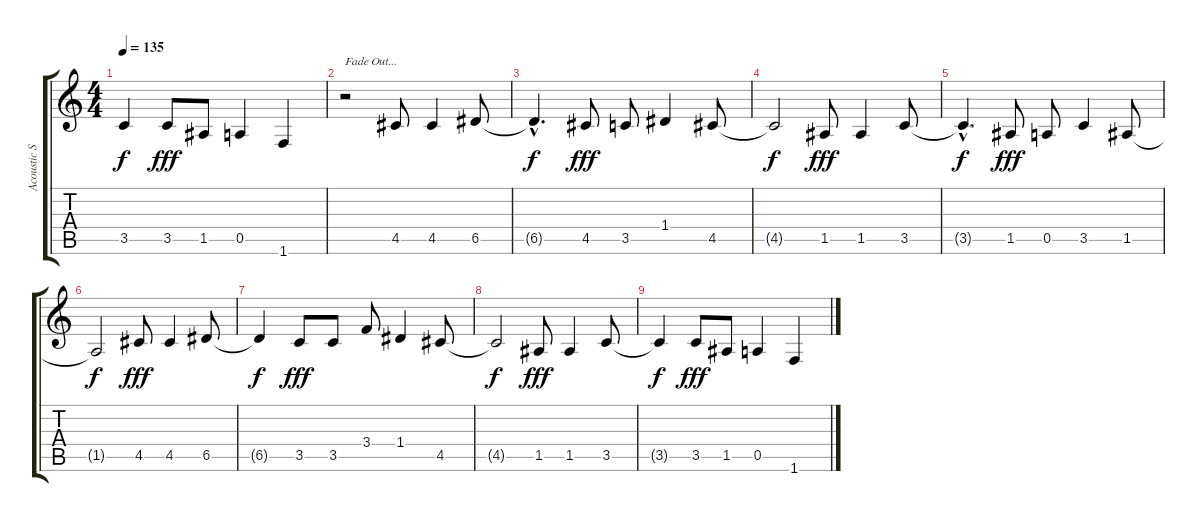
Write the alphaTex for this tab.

\track ("Acoustic Solo" "Acoustic S") {instrument acousticguitarsteel}
\staff {score tabs}
\tuning (E4 B3 G3 D3 A2 E2) {hide}
\ts (4 4)
\tempo 135
\clef g2
\ks c
3.5{t}.4{dy f} 3.5.8{dy fff} 1.5.8 0.5.4 1.6.4 |
r.2{txt "Fade Out..."} 4.5.8{volume 13} 4.5.4 6.5.8 |
6.5{hac t}.4{d dy f} 4.5.8{dy fff volume 12} 3.5.8 1.4.4 4.5.8{volume 11} |
4.5{t}.2{dy f} 1.5.8{dy fff} 1.5.4{volume 10} 3.5.8 |
3.5{hac t}.4{d dy f} 1.5.8{dy fff volume 9} 0.5.8 3.5.4 1.5.8{volume 8} |
1.5{t}.2{dy f} 4.5.8{dy fff} 4.5.4{volume 7} 6.5.8 |
6.5{t}.4{dy f} 3.5.8{dy fff} 3.5.8{volume 6} 3.4.8 1.4.4 4.5.8{volume 5} |
4.5{t}.2{dy f} 1.5.8{dy fff} 1.5.4{volume 4} 3.5.8 |
3.5{t}.4{dy f} 3.5.8{dy fff volume 3} 1.5.8 0.5.4 1.6.4{volume 2}
